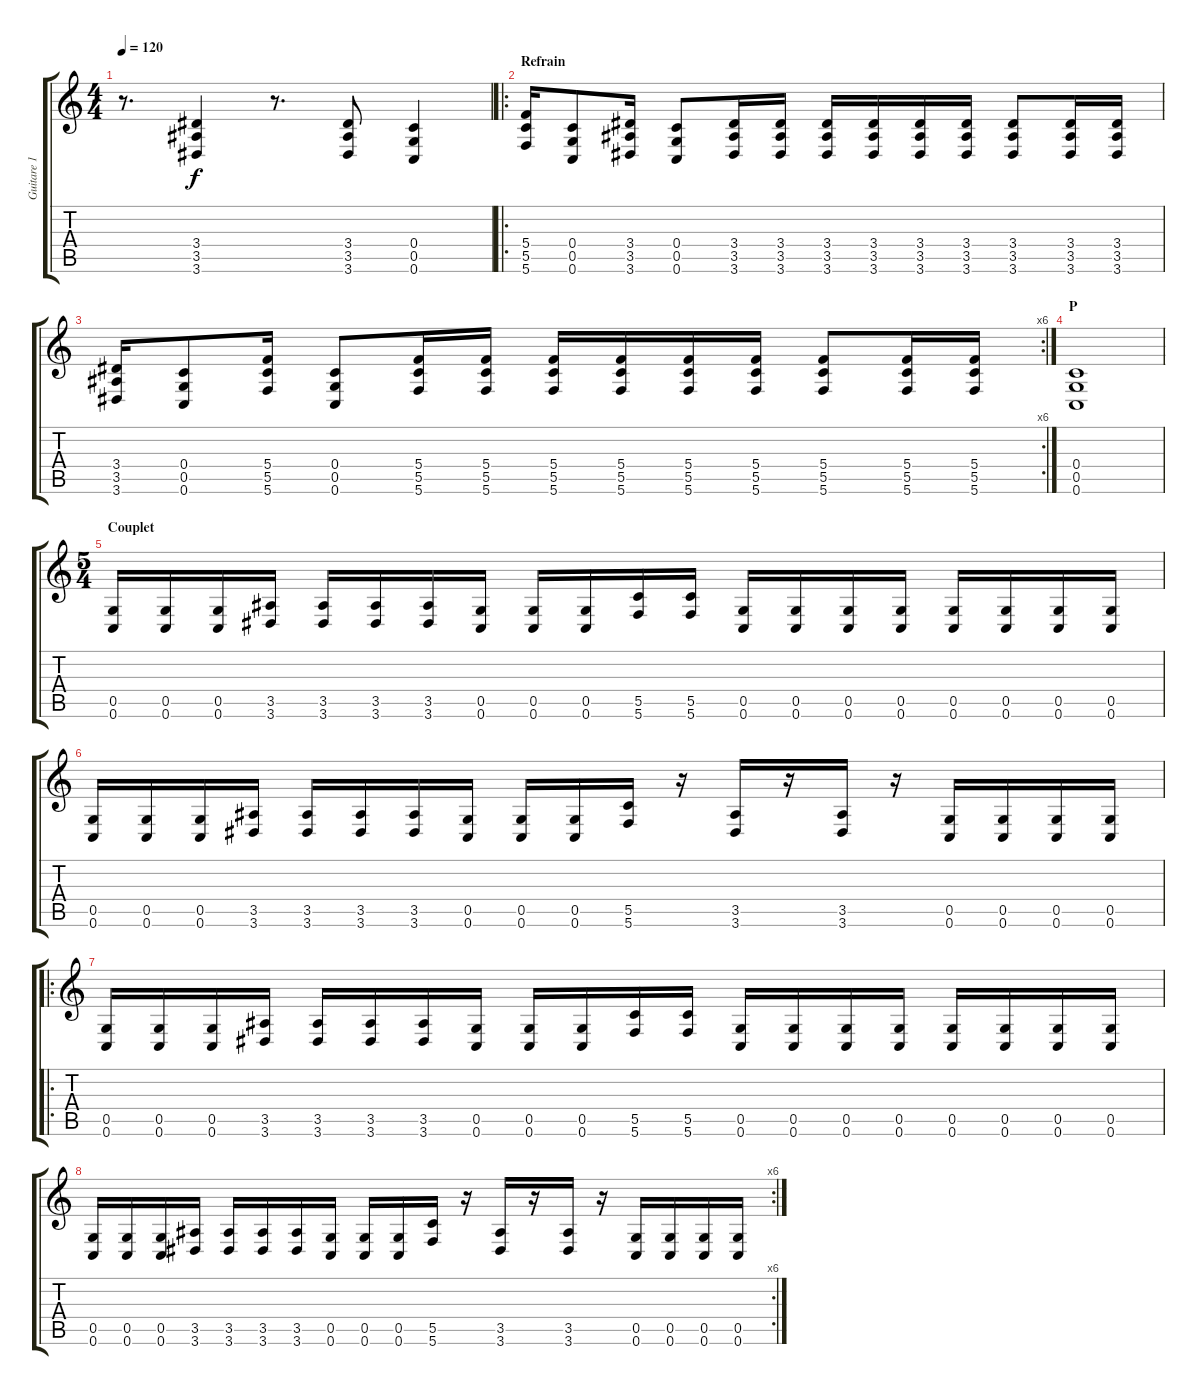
\track ("Guitare 1" "Guitare 1") {instrument distortionguitar}
\staff {score tabs}
\tuning (D4 A3 F3 C3 G2 C2) {hide}
\ts (4 4)
\tempo 120
\clef g2
\ks c
r.8{d dy f} (3.4 3.5 3.6).4 r.8{d} (3.4 3.5 3.6).8 (0.4 0.5 0.6).4 |
\ro
\section ("" "Refrain")
(5.4 5.5 5.6).16 (0.4 0.5 0.6).8 (3.4 3.5 3.6).16 (0.4 0.5 0.6).8 (3.4 3.5 3.6).16 (3.4 3.5 3.6).16 (3.4 3.5 3.6).16 (3.4 3.5 3.6).16 (3.4 3.5 3.6).16 (3.4 3.5 3.6).16 (3.4 3.5 3.6).8 (3.4 3.5 3.6).16 (3.4 3.5 3.6).16 |
\rc 6
(3.4 3.5 3.6).16 (0.4 0.5 0.6).8 (5.4 5.5 5.6).16 (0.4 0.5 0.6).8 (5.4 5.5 5.6).16 (5.4 5.5 5.6).16 (5.4 5.5 5.6).16 (5.4 5.5 5.6).16 (5.4 5.5 5.6).16 (5.4 5.5 5.6).16 (5.4 5.5 5.6).8 (5.4 5.5 5.6).16 (5.4 5.5 5.6).16 |
\section ("" "P")
(0.4 0.5 0.6).1 |
\ts (5 4)
\section ("" "Couplet")
(0.5 0.6).16 (0.5 0.6).16 (0.5 0.6).16 (3.5 3.6).16 (3.5 3.6).16 (3.5 3.6).16 (3.5 3.6).16 (0.5 0.6).16 (0.5 0.6).16 (0.5 0.6).16 (5.5 5.6).16 (5.5 5.6).16 (0.5 0.6).16 (0.5 0.6).16 (0.5 0.6).16 (0.5 0.6).16 (0.5 0.6).16 (0.5 0.6).16 (0.5 0.6).16 (0.5 0.6).16 |
(0.5 0.6).16 (0.5 0.6).16 (0.5 0.6).16 (3.5 3.6).16 (3.5 3.6).16 (3.5 3.6).16 (3.5 3.6).16 (0.5 0.6).16 (0.5 0.6).16 (0.5 0.6).16 (5.5 5.6).16 r.16 (3.5 3.6).16 r.16 (3.5 3.6).16 r.16 (0.5 0.6).16 (0.5 0.6).16 (0.5 0.6).16 (0.5 0.6).16 |
\ro
(0.5 0.6).16 (0.5 0.6).16 (0.5 0.6).16 (3.5 3.6).16 (3.5 3.6).16 (3.5 3.6).16 (3.5 3.6).16 (0.5 0.6).16 (0.5 0.6).16 (0.5 0.6).16 (5.5 5.6).16 (5.5 5.6).16 (0.5 0.6).16 (0.5 0.6).16 (0.5 0.6).16 (0.5 0.6).16 (0.5 0.6).16 (0.5 0.6).16 (0.5 0.6).16 (0.5 0.6).16 |
\rc 6
(0.5 0.6).16 (0.5 0.6).16 (0.5 0.6).16 (3.5 3.6).16 (3.5 3.6).16 (3.5 3.6).16 (3.5 3.6).16 (0.5 0.6).16 (0.5 0.6).16 (0.5 0.6).16 (5.5 5.6).16 r.16 (3.5 3.6).16 r.16 (3.5 3.6).16 r.16 (0.5 0.6).16 (0.5 0.6).16 (0.5 0.6).16 (0.5 0.6).16
